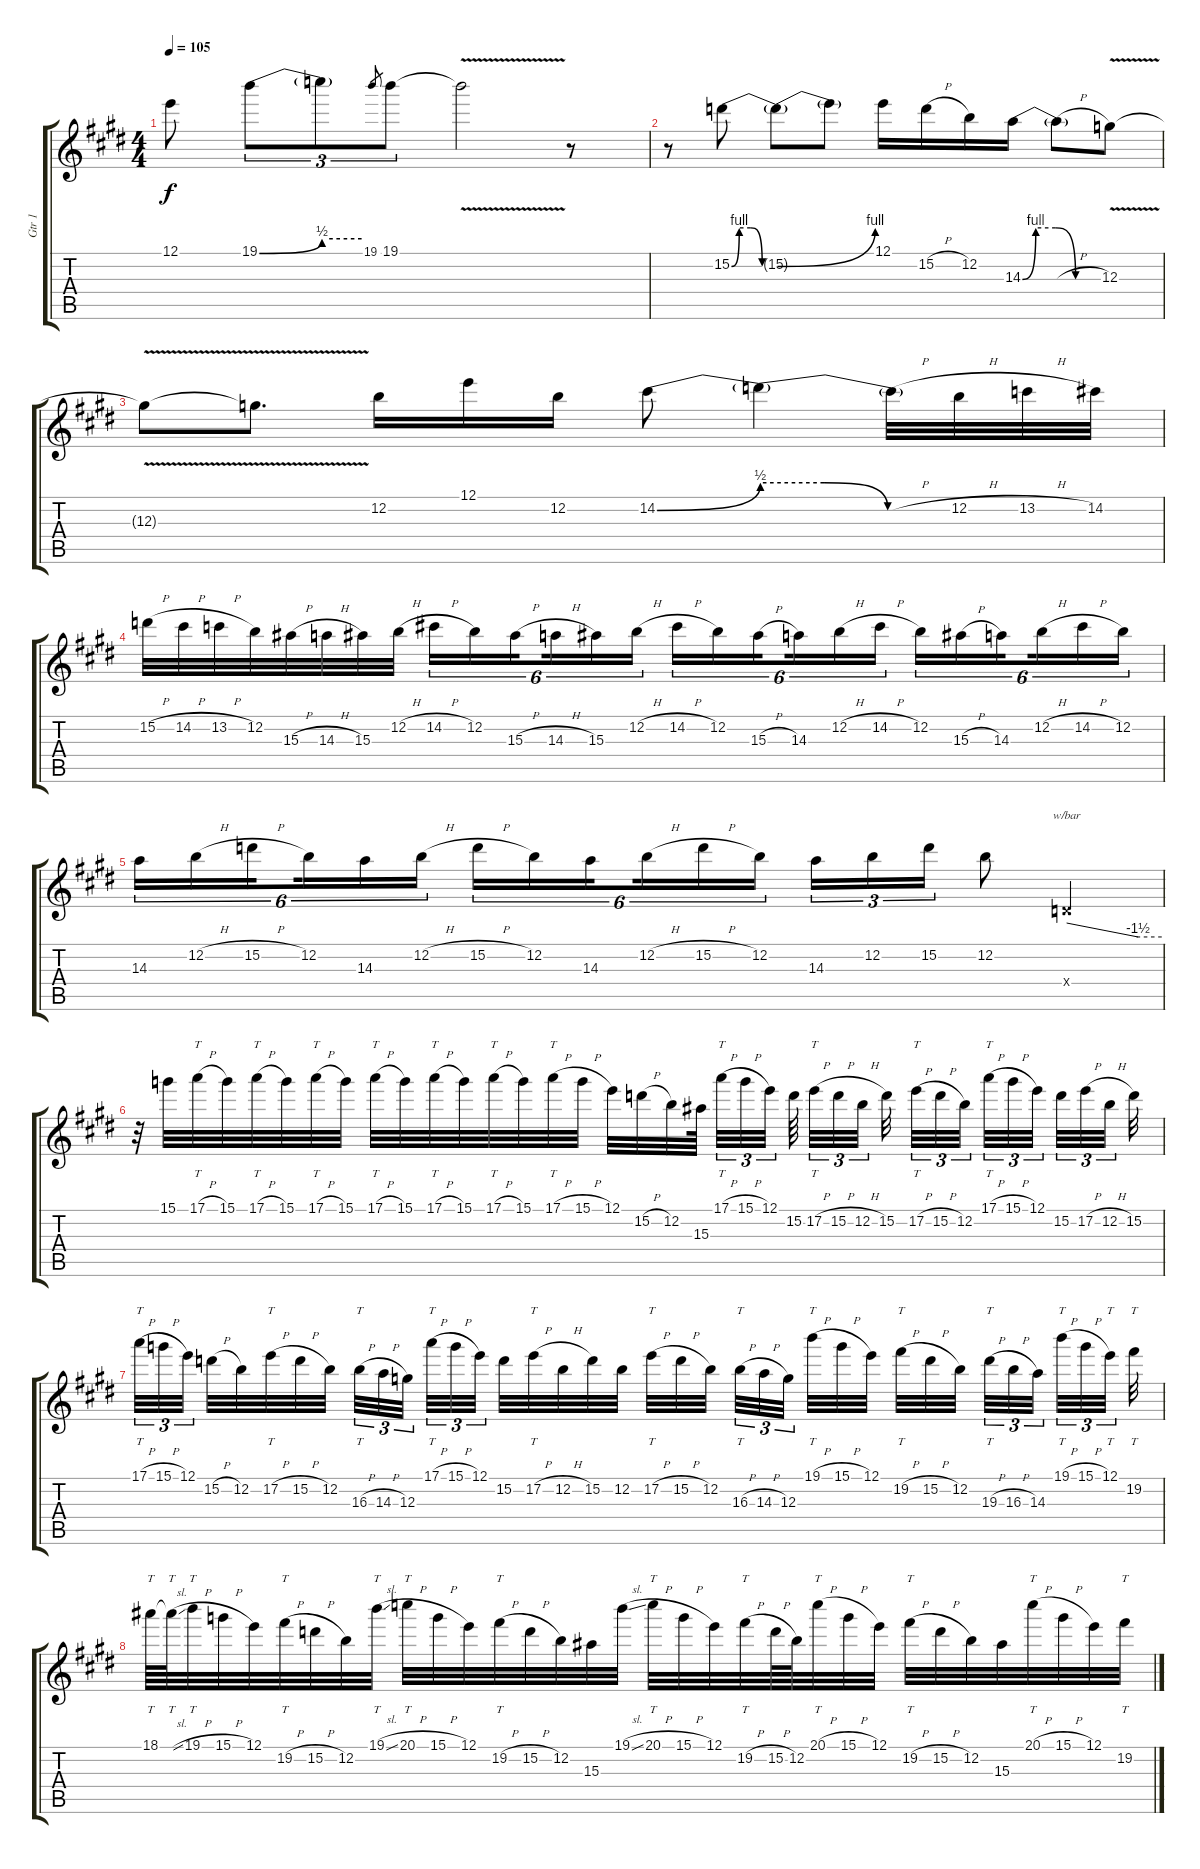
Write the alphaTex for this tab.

\track ("Gtr 1" "Gtr 1") {instrument distortionguitar}
\staff {score tabs}
\tuning (E4 B3 G3 D3 A2 E2) {hide}
\ts (4 4)
\tempo 105
\clef g2
\ks c#minor
12.1{t}.8{dy f} 19.1{be (bend 0 0 60 2)}.8{tu (3 2)} 19.1{be (hold 0 2 60 2) t}.8{tu (3 2)} 19.1.8{gr} 19.1.8{tu (3 2)} 19.1{v t}.2 r.8 |
\ks e
r.8 15.2{be (custom 0 0 10 4 25 4 40 0 60 0)}.8 15.2{be (bend 0 0 60 4) t}.8 15.2{t}.8 12.1.16 15.2{h}.16 12.2.16 14.3{be (custom 0 0 10 4 25 4 40 0 60 0)}.16 14.3{h t}.8 12.3{v}.8 |
\ks c#minor
12.3{v t}.8 12.3{v t}.8{d} 12.2.16 12.1.16 12.2.16 14.2{be (bend 0 0 60 2)}.8 14.2{be (custom 0 2 20 2 40 0 60 0) t}.4 14.2{h t}.32 12.2{h}.32 13.2{h}.32 14.2.32 |
\ks e
15.2{h}.32 14.2{h}.32 13.2{h}.32 12.2.32 15.3{h}.32 14.3{h}.32 15.3.32 12.2{h}.32 14.2{h}.16{tu (6 4)} 12.2.16{tu (6 4)} 15.3{h}.16{tu (6 4) beam splitsecondary} 14.3{h}.16{tu (6 4)} 15.3.16{tu (6 4)} 12.2{h}.16{tu (6 4)} 14.2{h}.16{tu (6 4)} 12.2.16{tu (6 4)} 15.3{h}.16{tu (6 4) beam splitsecondary} 14.3.16{tu (6 4)} 12.2{h}.16{tu (6 4)} 14.2{h}.16{tu (6 4)} 12.2.16{tu (6 4)} 15.3{h}.16{tu (6 4)} 14.3.16{tu (6 4) beam splitsecondary} 12.2{h}.16{tu (6 4)} 14.2{h}.16{tu (6 4)} 12.2.16{tu (6 4)} |
\ks c#minor
14.3.16{tu (6 4)} 12.2{h}.16{tu (6 4)} 15.2{h}.16{tu (6 4) beam splitsecondary} 12.2.16{tu (6 4)} 14.3.16{tu (6 4)} 12.2{h}.16{tu (6 4)} 15.2{h}.16{tu (6 4)} 12.2.16{tu (6 4)} 14.3.16{tu (6 4) beam splitsecondary} 12.2{h}.16{tu (6 4)} 15.2{h}.16{tu (6 4)} 12.2.16{tu (6 4)} 14.3.16{tu (3 2)} 12.2.16{tu (3 2)} 15.2.16{tu (3 2)} 12.2.8 0.4{x}.4{tbe (custom default 0 0 45 -6 60 -6)} |
\ks e
r.32 15.1.32 17.1{h}.32{tt} 15.1.32 17.1{h}.32{tt} 15.1.32 17.1{h}.32{tt} 15.1.32 17.1{h}.32{tt} 15.1.32 17.1{h}.32{tt} 15.1.32 17.1{h}.32{tt} 15.1.32 17.1{h}.32{tt} 15.1{h}.32 12.1.32 15.2{h}.32 12.2.32 15.3.64{beam splitsecondary} 17.1{h}.32{tt tu (3 2)} 15.1{h}.32{tu (3 2)} 12.1.32{tu (3 2) beam splitsecondary} 15.2.64{beam splitsecondary} 17.2{h}.32{tt tu (3 2)} 15.2{h}.32{tu (3 2)} 12.2{h}.32{tu (3 2)} 15.2.32{beam splitsecondary} 17.2{h}.32{tt tu (3 2)} 15.2{h}.32{tu (3 2)} 12.2.32{tu (3 2) beam splitsecondary} 17.1{h}.32{tt tu (3 2)} 15.1{h}.32{tu (3 2)} 12.1.32{tu (3 2) beam splitsecondary} 15.2.32{tu (3 2)} 17.2{h}.32{tu (3 2)} 12.2{h}.32{tu (3 2) beam splitsecondary} 15.2.32 |
17.1{h}.32{tt tu (3 2)} 15.1{h}.32{tu (3 2)} 12.1.32{tu (3 2) beam splitsecondary} 15.2{h}.32 12.2.32 17.2{h}.32{tt} 15.2{h}.32 12.2.32{beam splitsecondary} 16.3{h}.32{tt tu (3 2)} 14.3{h}.32{tu (3 2)} 12.3.32{tu (3 2) beam splitsecondary} 17.1{h}.32{tt tu (3 2)} 15.1{h}.32{tu (3 2)} 12.1.32{tu (3 2) beam splitsecondary} 15.2.32 17.2{h}.32{tt} 12.2{h}.32 15.2.32 12.2.32 17.2{h}.32{tt} 15.2{h}.32 12.2.32{beam splitsecondary} 16.3{h}.32{tt tu (3 2)} 14.3{h}.32{tu (3 2)} 12.3.32{tu (3 2) beam splitsecondary} 19.1{h}.32{tt} 15.1{h}.32 12.1.32 19.2{h}.32{tt} 15.2{h}.32 12.2.32{beam splitsecondary} 19.3{h}.32{tt tu (3 2)} 16.3{h}.32{tu (3 2)} 14.3.32{tu (3 2) beam splitsecondary} 19.1{h}.32{tt tu (3 2)} 15.1{h}.32{tu (3 2)} 12.1.32{tt tu (3 2) beam splitsecondary} 19.2.32{tt} |
18.1.64{tt} 18.1{sl t}.64{tt} 19.1{h}.32{tt} 15.1{h}.32 12.1.32 19.2{h}.32{tt} 15.2{h}.32 12.2.32 19.1{sl}.32{tt} 20.1{h}.32{tt} 15.1{h}.32 12.1.32 19.2{h}.32{tt} 15.2{h}.32 12.2.32 15.3.32 19.1{sl}.32 20.1{h}.32{tt} 15.1{h}.32 12.1.32 19.2{h}.32{tt} 15.2{h}.64 12.2.64 20.1{h}.32{tt} 15.1{h}.32 12.1.32 19.2{h}.32{tt} 15.2{h}.32 12.2.32 15.3.32 20.1{h}.32{tt} 15.1{h}.32 12.1.32 19.2.32{tt}
